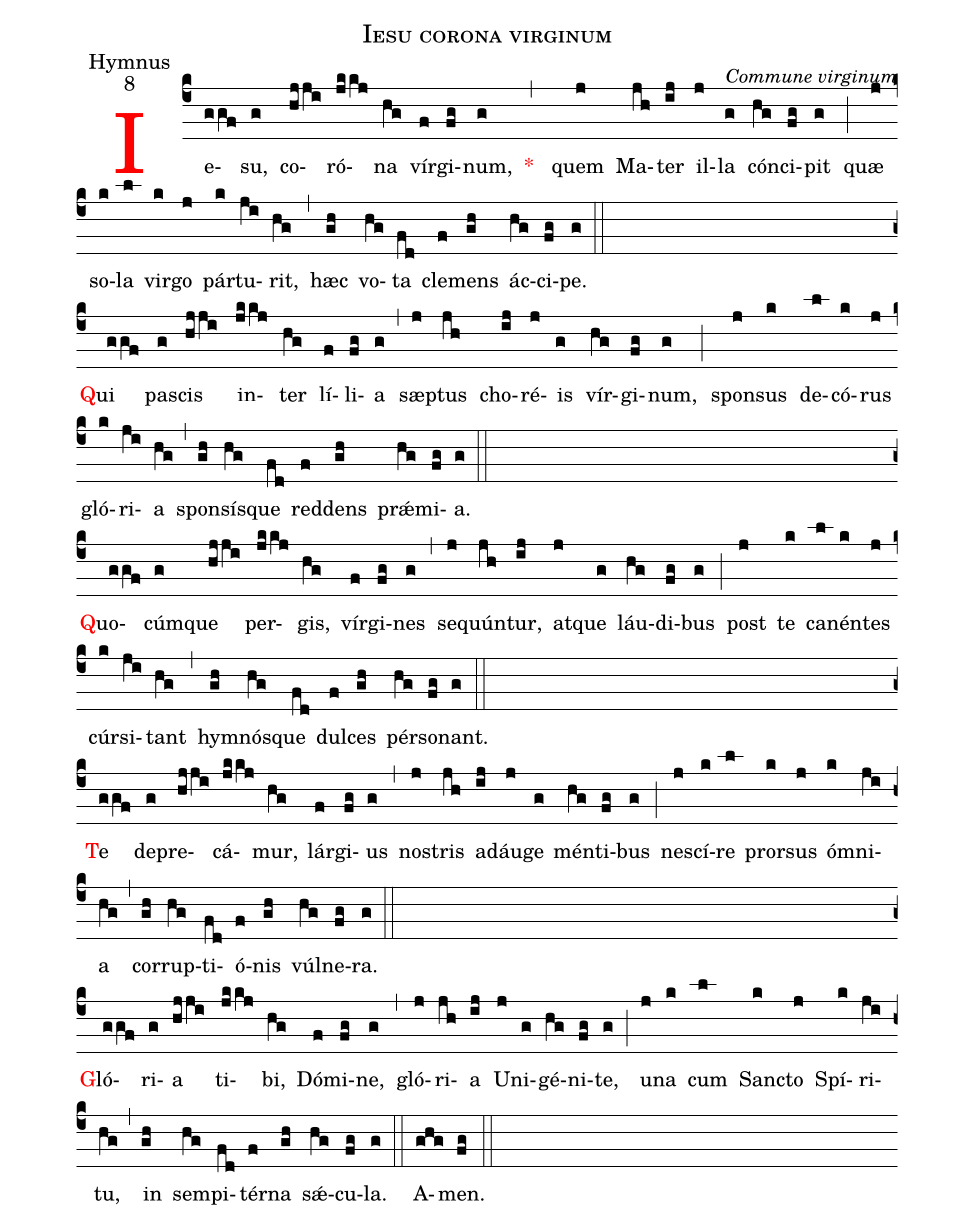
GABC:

name:Iesu corona virginum;
office-part:Hymnus;
mode:8;
commentary:Commune virginum;
%%
(c4)<v>\textcolor{red}{I}</v>e(ggf)su,(g) co(hjji)ró(jkkj)na(hg) vír(f)gi(fg)num,(g) <v>\textcolor{red}{*}</v> (,) quem(j) Ma(jh)ter(ij) il(j)la(g) cón(hg)ci(fg)pit(g) (;) quæ(j) so(k)la(l) vir(k)go(j) pár(k)tu(ji)rit,(hg) (,) hæc(gh) vo(hg)ta(fd) cle(f)mens(gh) ác(hg)ci(fg)pe.(g)  (::)
 (Z)

<v>\textcolor{red}{Q}</v>ui(ggf) pa(g)scis(hjji) in(jkkj)ter(hg) lí(f)li(fg)a(g) (,) sæp(j)tus(jh) cho(ij)ré(j)is(g) vír(hg)gi(fg)num,(g) (;) spon(j)sus(k) de(l)có(k)rus(j) gló(k)ri(ji)a(hg) (,) spon(gh)sís(hg)que(fd) red(f)dens(gh) prǽ(hg)mi(fg)a.(g)  (::)
 (Z)

<v>\textcolor{red}{Q}</v>uo(ggf)cúm(g)que(hjji) per(jkkj)gis,(hg) vír(f)gi(fg)nes(g) (,) se(j)quún(jh)tur,(ij) at(j)que(g) láu(hg)di(fg)bus(g) (;) post(j) te(k) ca(l)nén(k)tes(j) cúr(k)si(ji)tant(hg) (,) hym(gh)nós(hg)que(fd) dul(f)ces(gh) pér(hg)so(fg)nant.(g)  (::)
 (Z)

<v>\textcolor{red}{T}</v>e(ggf) de(g)pre(hjji)cá(jkkj)mur,(hg) lár(f)gi(fg)us(g) (,) nos(j)tris(jh) ad(ij)áu(j)ge(g) mén(hg)ti(fg)bus(g) (;) ne(j)scí(k)re(l) pror(k)sus(j) óm(k)ni(ji)a(hg) (,) cor(gh)rup(hg)ti(fd)ó(f)nis(gh) vúl(hg)ne(fg)ra.(g)  (::) (Z)

<v>\textcolor{red}{G}</v>ló(ggf)ri(g)a(hjji) ti(jkkj)bi,(hg) Dó(f)mi(fg)ne,(g) (,) gló(j)ri(jh)a(ij) U(j)ni(g)gé(hg)ni(fg)te,(g) (;) u(j)na(k) cum(l) Sanc(k)to(j) Spí(k)ri(ji)tu,(hg) (,) in(gh) sem(hg)pi(fd)tér(f)na(gh) sǽ(hg)cu(fg)la.(g)  (::)
 A(ghg)men.(fg) (::)(Z)
